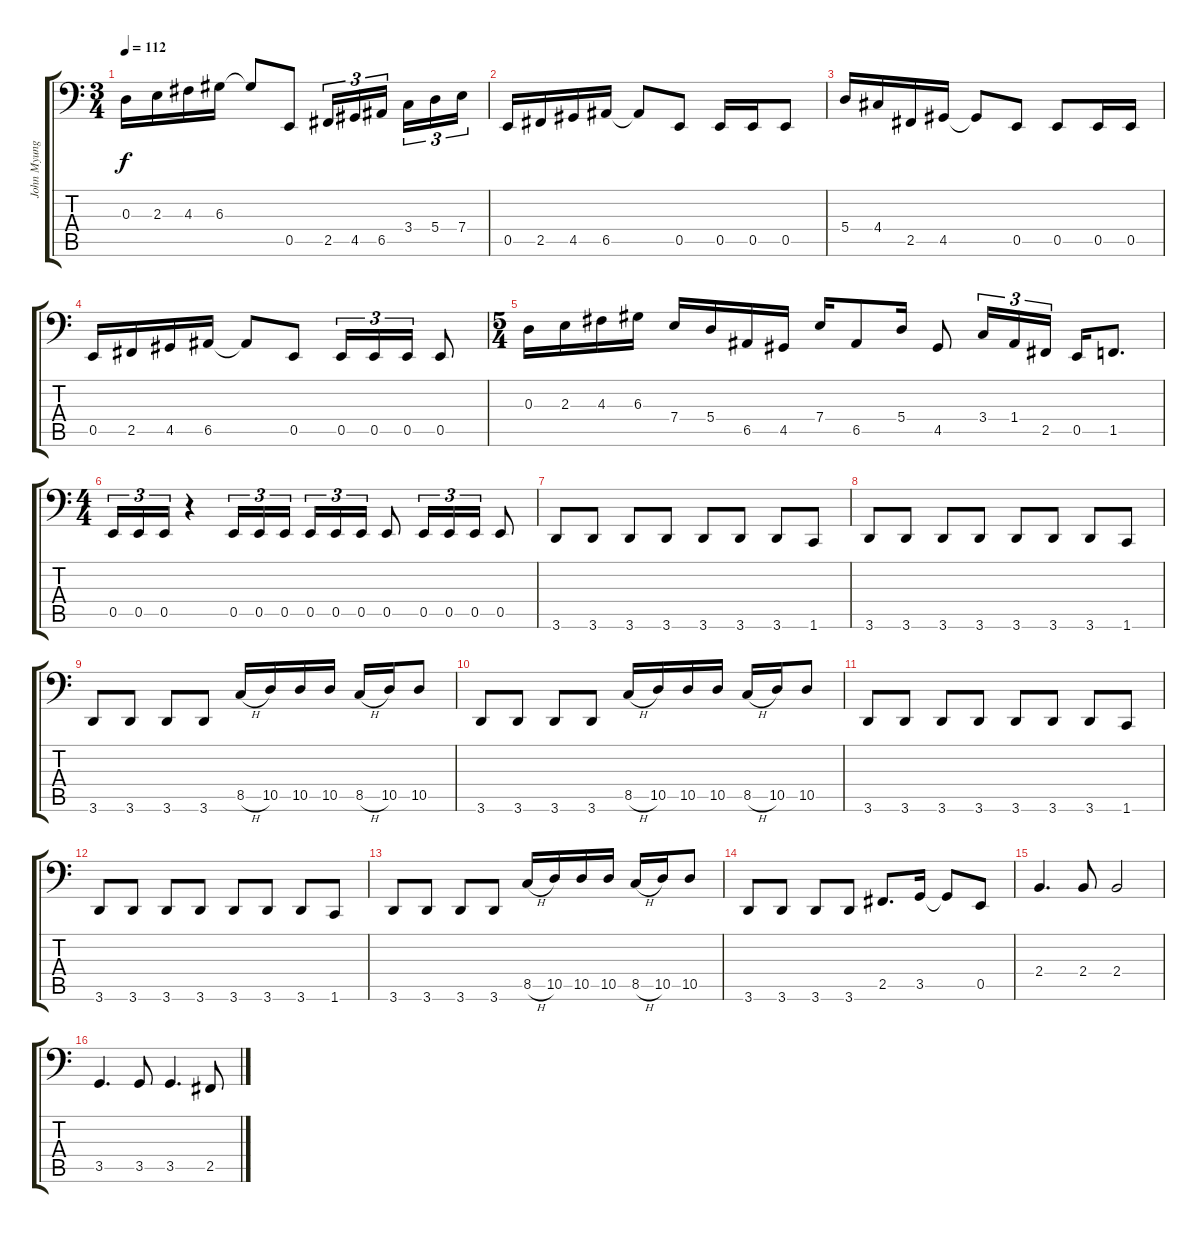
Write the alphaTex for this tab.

\track ("John Myung" "John Myung") {instrument electricbassfinger}
\staff {score tabs}
\tuning (C3 G2 D2 A1 E1 B0) {hide}
\ts (3 4)
\tempo 112
\clef f4
\ks c
0.3.16{dy f} 2.3.16 4.3.16 6.3.16 6.3{t}.8 0.5.8 2.5.16{tu (3 2)} 4.5.16{tu (3 2)} 6.5.16{tu (3 2) beam splitsecondary} 3.4.16{tu (3 2)} 5.4.16{tu (3 2)} 7.4.16{tu (3 2)} |
0.5.16 2.5.16 4.5.16 6.5.16 6.5{t}.8 0.5.8 0.5.16 0.5.16 0.5.8 |
5.4.16 4.4.16 2.5.16 4.5.16 4.5{t}.8 0.5.8 0.5.8 0.5.16 0.5.16 |
0.5.16 2.5.16 4.5.16 6.5.16 6.5{t}.8 0.5.8 0.5.16{tu (3 2)} 0.5.16{tu (3 2)} 0.5.16{tu (3 2)} 0.5.8 |
\ts (5 4)
0.3.16 2.3.16 4.3.16 6.3.16 7.4.16 5.4.16 6.5.16 4.5.16 7.4.16 6.5.8 5.4.16 4.5.8 3.4.16{tu (3 2)} 1.4.16{tu (3 2)} 2.5.16{tu (3 2)} 0.5.16 1.5.8{d} |
\ts (4 4)
0.5.16{tu (3 2)} 0.5.16{tu (3 2)} 0.5.16{tu (3 2)} r.4 0.5.16{tu (3 2)} 0.5.16{tu (3 2)} 0.5.16{tu (3 2)} 0.5.16{tu (3 2)} 0.5.16{tu (3 2)} 0.5.16{tu (3 2)} 0.5.8 0.5.16{tu (3 2)} 0.5.16{tu (3 2)} 0.5.16{tu (3 2)} 0.5.8 |
3.6.8 3.6.8 3.6.8 3.6.8 3.6.8 3.6.8 3.6.8 1.6.8 |
3.6.8 3.6.8 3.6.8 3.6.8 3.6.8 3.6.8 3.6.8 1.6.8 |
3.6.8 3.6.8 3.6.8 3.6.8 8.5{h}.16 10.5.16 10.5.16 10.5.16 8.5{h}.16 10.5.16 10.5.8 |
3.6.8 3.6.8 3.6.8 3.6.8 8.5{h}.16 10.5.16 10.5.16 10.5.16 8.5{h}.16 10.5.16 10.5.8 |
3.6.8 3.6.8 3.6.8 3.6.8 3.6.8 3.6.8 3.6.8 1.6.8 |
3.6.8 3.6.8 3.6.8 3.6.8 3.6.8 3.6.8 3.6.8 1.6.8 |
3.6.8 3.6.8 3.6.8 3.6.8 8.5{h}.16 10.5.16 10.5.16 10.5.16 8.5{h}.16 10.5.16 10.5.8 |
3.6.8 3.6.8 3.6.8 3.6.8 2.5.8{d} 3.5.16 3.5{t}.8 0.5.8 |
2.4.4{d} 2.4.8 2.4.2 |
3.5.4{d} 3.5.8 3.5.4{d} 2.5.8
